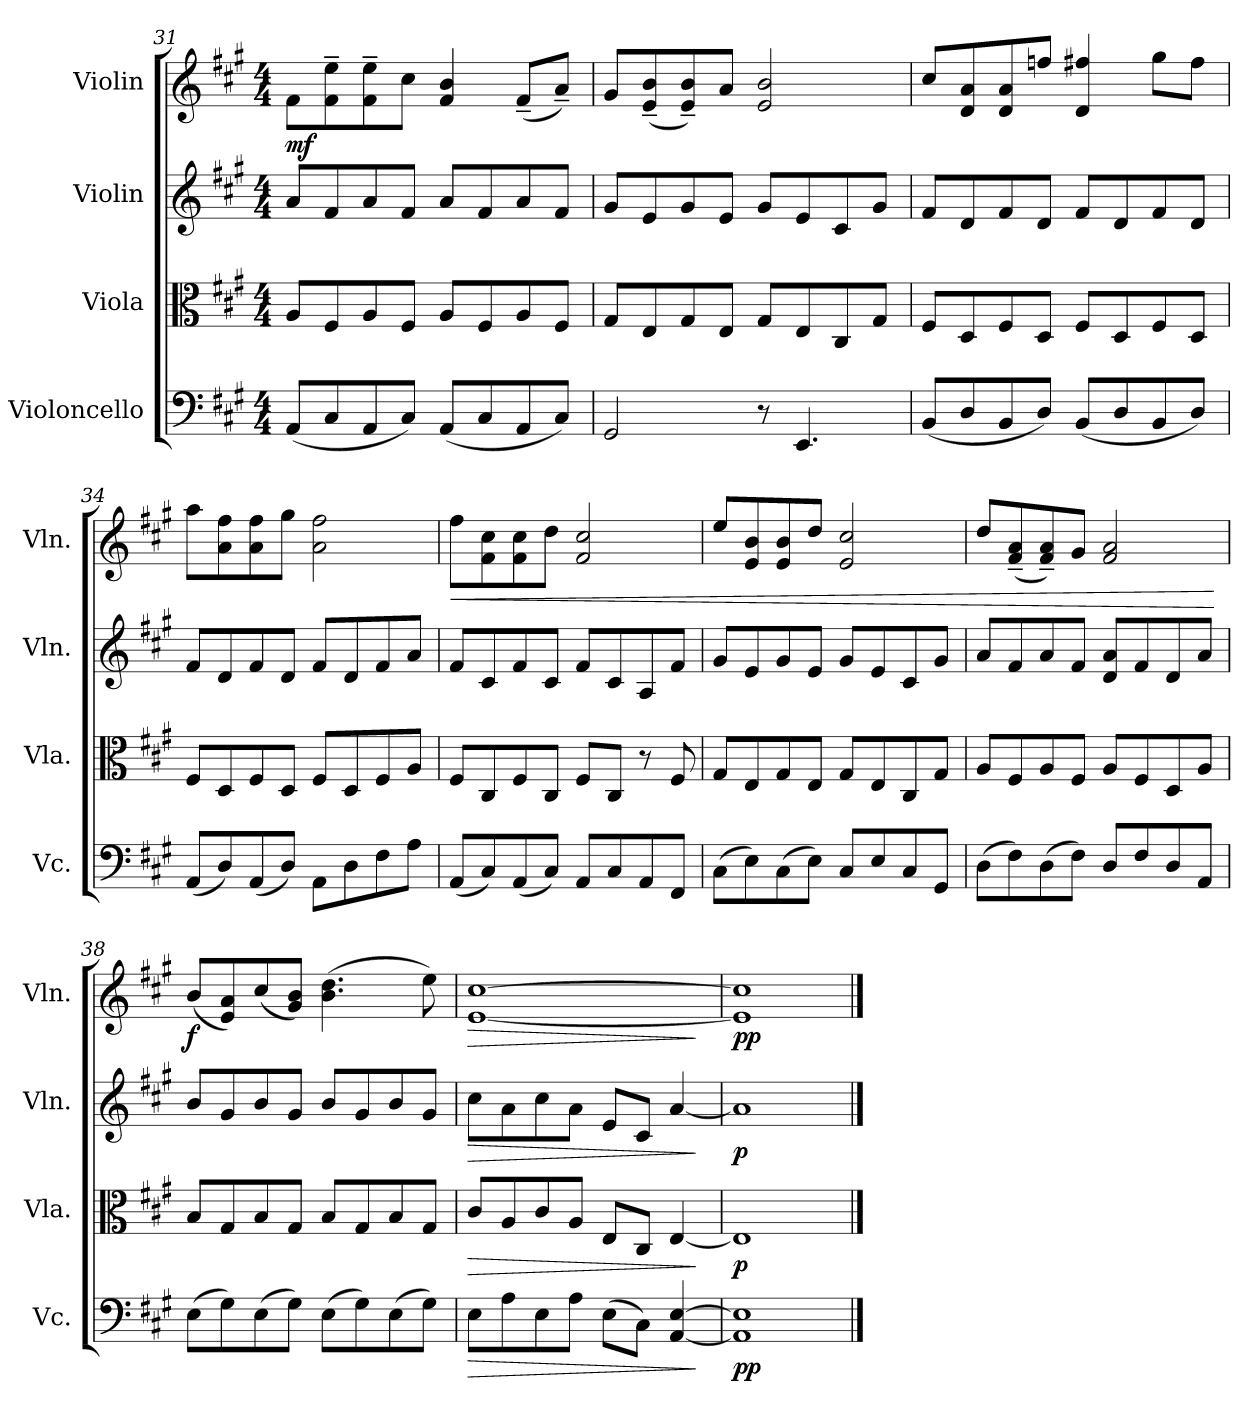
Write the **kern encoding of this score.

**kern	**dynam	**kern	**dynam	**kern	**dynam	**kern	**dynam
*part4	*part4	*part3	*part3	*part2	*part2	*part1	*part1
*staff4	*staff4	*staff3	*staff3	*staff2	*staff2	*staff1	*staff1
*I"Violoncello	*	*I"Viola	*	*I"Violin	*	*I"Violin	*
*I'Vc.	*	*I'Vla.	*	*I'Vln.	*	*I'Vln.	*
*clefF4	*	*clefC3	*	*clefG2	*	*clefG2	*
*k[f#c#g#]	*	*k[f#c#g#]	*	*k[f#c#g#]	*	*k[f#c#g#]	*
*M4/4	*	*M4/4	*	*M4/4	*	*M4/4	*
=31	=31	=31	=31	=31	=31	=31	=31
!	!	!	!	!	!	!	!LO:DY:b
(8AA/L	.	8A/L	.	8a/L	.	8f#\L	mf
8C#/	.	8F#/	.	8f#/	.	8f#\~ 8ee\~	.
8AA/	.	8A/	.	8a/	.	8f#\~ 8ee\~	.
8C#/J)	.	8F#/J	.	8f#/J	.	8cc#\J	.
(8AA/L	.	8A/L	.	8a/L	.	4f#/ 4b/	.
8C#/	.	8F#/	.	8f#/	.	.	.
8AA/	.	8A/	.	8a/	.	(8f#~/L	.
8C#/J)	.	8F#/J	.	8f#/J	.	8a~/J)	.
=32	=32	=32	=32	=32	=32	=32	=32
2GG#/	.	8G#/L	.	8g#/L	.	8g#/L	.
.	.	8E/	.	8e/	.	(8e/~ 8b/~	.
.	.	8G#/	.	8g#/	.	8e/~ 8b/~)	.
.	.	8E/J	.	8e/J	.	8a/J	.
8r	.	8G#/L	.	8g#/L	.	2e/ 2b/	.
4.EE/	.	8E/	.	8e/	.	.	.
.	.	8C#/	.	8c#/	.	.	.
.	.	8G#/J	.	8g#/J	.	.	.
!!LO:LB:g=z
=33	=33	=33	=33	=33	=33	=33	=33
(8BB/L	.	8F#/L	.	8f#/L	.	8cc#/L	.
8D/	.	8D/	.	8d/	.	8d/ 8a/	.
8BB/	.	8F#/	.	8f#/	.	8d/ 8a/	.
8D/J)	.	8D/J	.	8d/J	.	8ffn/J	.
(8BB/L	.	8F#/L	.	8f#/L	.	4d/ 4ff#X/	.
8D/	.	8D/	.	8d/	.	.	.
8BB/	.	8F#/	.	8f#/	.	8gg#\L	.
8D/J)	.	8D/J	.	8d/J	.	8ff#\J	.
=34	=34	=34	=34	=34	=34	=34	=34
(8AA/L	.	8F#/L	.	8f#/L	.	8aa\L	.
8D/)	.	8D/	.	8d/	.	8a\ 8ff#\	.
(8AA/	.	8F#/	.	8f#/	.	8a\ 8ff#\	.
8D/J)	.	8D/J	.	8d/J	.	8gg#\J	.
8AA\L	.	8F#/L	.	8f#/L	.	2a\ 2ff#\	.
8D\	.	8D/	.	8d/	.	.	.
8F#\	.	8F#/	.	8f#/	.	.	.
8A\J	.	8A/J	.	8a/J	.	.	.
=35	=35	=35	=35	=35	=35	=35	=35
!	!	!	!	!	!	!	!LO:HP:b
(8AA/L	.	8F#/L	.	8f#/L	.	8ff#\L	<
8C#/)	.	8C#/	.	8c#/	.	8f#\ 8cc#\	.
(8AA/	.	8F#/	.	8f#/	.	8f#\ 8cc#\	.
8C#/J)	.	8C#/J	.	8c#/J	.	8dd\J	.
8AA/L	.	8F#/L	.	8f#/L	.	2f#/ 2cc#/	.
8C#/	.	8C#/J	.	8c#/	.	.	.
8AA/	.	8r	.	8A/	.	.	.
8FF#/J	.	8F#/	.	8f#/J	.	.	.
=36	=36	=36	=36	=36	=36	=36	=36
(8C#\L	.	8G#/L	.	8g#/L	.	8ee/L	.
8E\)	.	8E/	.	8e/	.	8e/ 8b/	.
(8C#\	.	8G#/	.	8g#/	.	8e/ 8b/	.
8E\J)	.	8E/J	.	8e/J	.	8dd/J	.
8C#/L	.	8G#/L	.	8g#/L	.	2e/ 2cc#/	.
8E/	.	8E/	.	8e/	.	.	.
8C#/	.	8C#/	.	8c#/	.	.	.
8GG#/J	.	8G#/J	.	8g#/J	.	.	.
!!LO:PB:g=z
=37	=37	=37	=37	=37	=37	=37	=37
(8D\L	.	8A/L	.	8a/L	.	8dd/L	.
8F#\)	.	8F#/	.	8f#/	.	(8f#/~ 8a/~	.
(8D\	.	8A/	.	8a/	.	8f#/~ 8a/~)	.
8F#\J)	.	8F#/J	.	8f#/J	.	8g#/J	.
8D/L	.	8A/L	.	8d/ 8a/L	.	2f#/ 2a/	.
8F#/	.	8F#/	.	8f#/	.	.	.
8D/	.	8D/	.	8d/	.	.	.
8AA/J	.	8A/J	.	8a/J	.	.	.
.	.	.	.	.	.	.	[
=38	=38	=38	=38	=38	=38	=38	=38
!	!	!	!	!	!	!	!LO:DY:b
(8E\L	.	8B/L	.	8b/L	.	(8b/L	f
8G#\)	.	8G#/	.	8g#/	.	8e/ 8a/)	.
(8E\	.	8B/	.	8b/	.	(8cc#/	.
8G#\J)	.	8G#/J	.	8g#/J	.	8g#/ 8b/J)	.
(8E\L	.	8B/L	.	8b/L	.	(4.b\ 4.dd\	.
8G#\)	.	8G#/	.	8g#/	.	.	.
(8E\	.	8B/	.	8b/	.	.	.
8G#\J)	.	8G#/J	.	8g#/J	.	8ee\)	.
=39	=39	=39	=39	=39	=39	=39	=39
!	!LO:HP:b	!	!LO:HP:b	!	!LO:HP:b	!	!LO:HP:b
8E\L	>	8c#/L	>	8cc#\L	>	[1e [1cc#	>
8A\	.	8A/	.	8a\	.	.	.
8E\	.	8c#/	.	8cc#\	.	.	.
8A\J	.	8A/J	.	8a\J	.	.	.
(8E\L	.	8E/L	.	8e/L	.	.	.
8C#\J)	.	8C#/J	.	8c#/J	.	.	.
[4AA/ [4E/	.	[4E/	.	[4a/	.	.	.
.	]	.	]	.	]	.	]
=40	=40	=40	=40	=40	=40	=40	=40
!	!LO:DY:b	!	!	!	!	!	!
!	!LO:DY:n=1:b	!	!LO:DY:b	!	!LO:DY:b	!	!LO:DY:b
!	!	!	!	!	!	!	!LO:DY:n=1:b
1AA] 1E]	p p	1E]	p	1a]	p	1e] 1cc#]	p p
==	==	==	==	==	==	==	==
*-	*-	*-	*-	*-	*-	*-	*-
